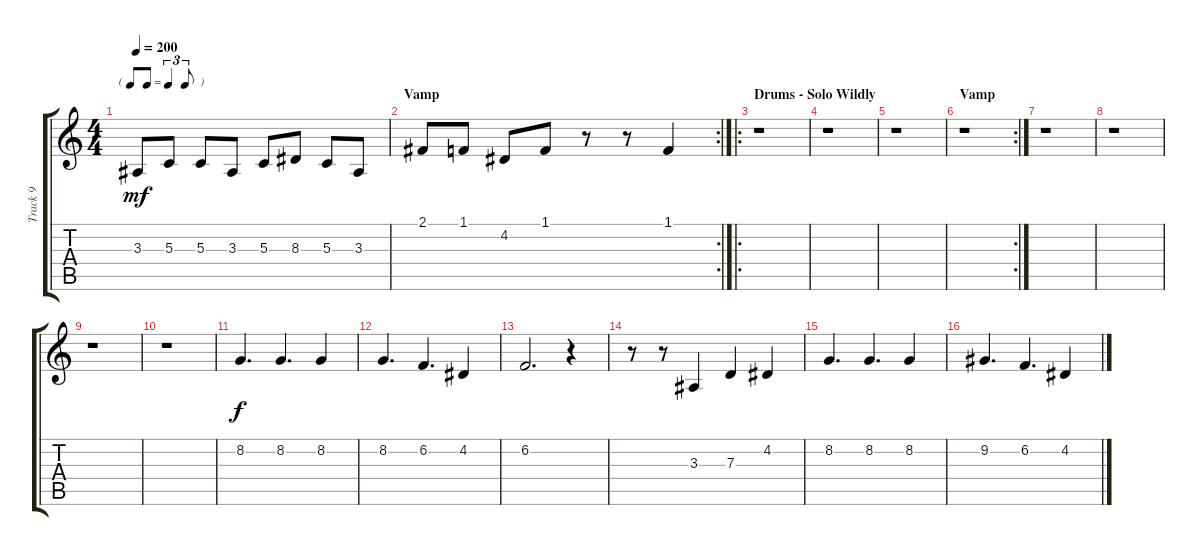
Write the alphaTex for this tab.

\track ("Track 9" "Track 9") {instrument altosax}
\staff {score tabs}
\tuning (E4 B3 G3 D3 A2 E2) {hide}
\ts (4 4)
\tf triplet8th
\tempo 200
\clef g2
\ks c
3.3.8{dy mf} 5.3.8 5.3.8 3.3.8 5.3.8 8.3.8 5.3.8 3.3.8 |
\rc 2
\section ("" "Vamp")
2.1.8 1.1.8 4.2.8 1.1.8 r.8 r.8 1.1.4 |
\ro
\section ("" "Drums - Solo Wildly")
r.1 |
r.1 |
r.1 |
\rc 2
\section ("" "Vamp")
r.1 |
r.1 |
r.1 |
r.1 |
r.1 |
8.2.4{d dy f} 8.2.4{d} 8.2.4 |
8.2.4{d} 6.2.4{d} 4.2.4 |
6.2.2{d} r.4 |
r.8 r.8 3.3.4 7.3.4 4.2.4 |
8.2.4{d} 8.2.4{d} 8.2.4 |
9.2.4{d} 6.2.4{d} 4.2.4
